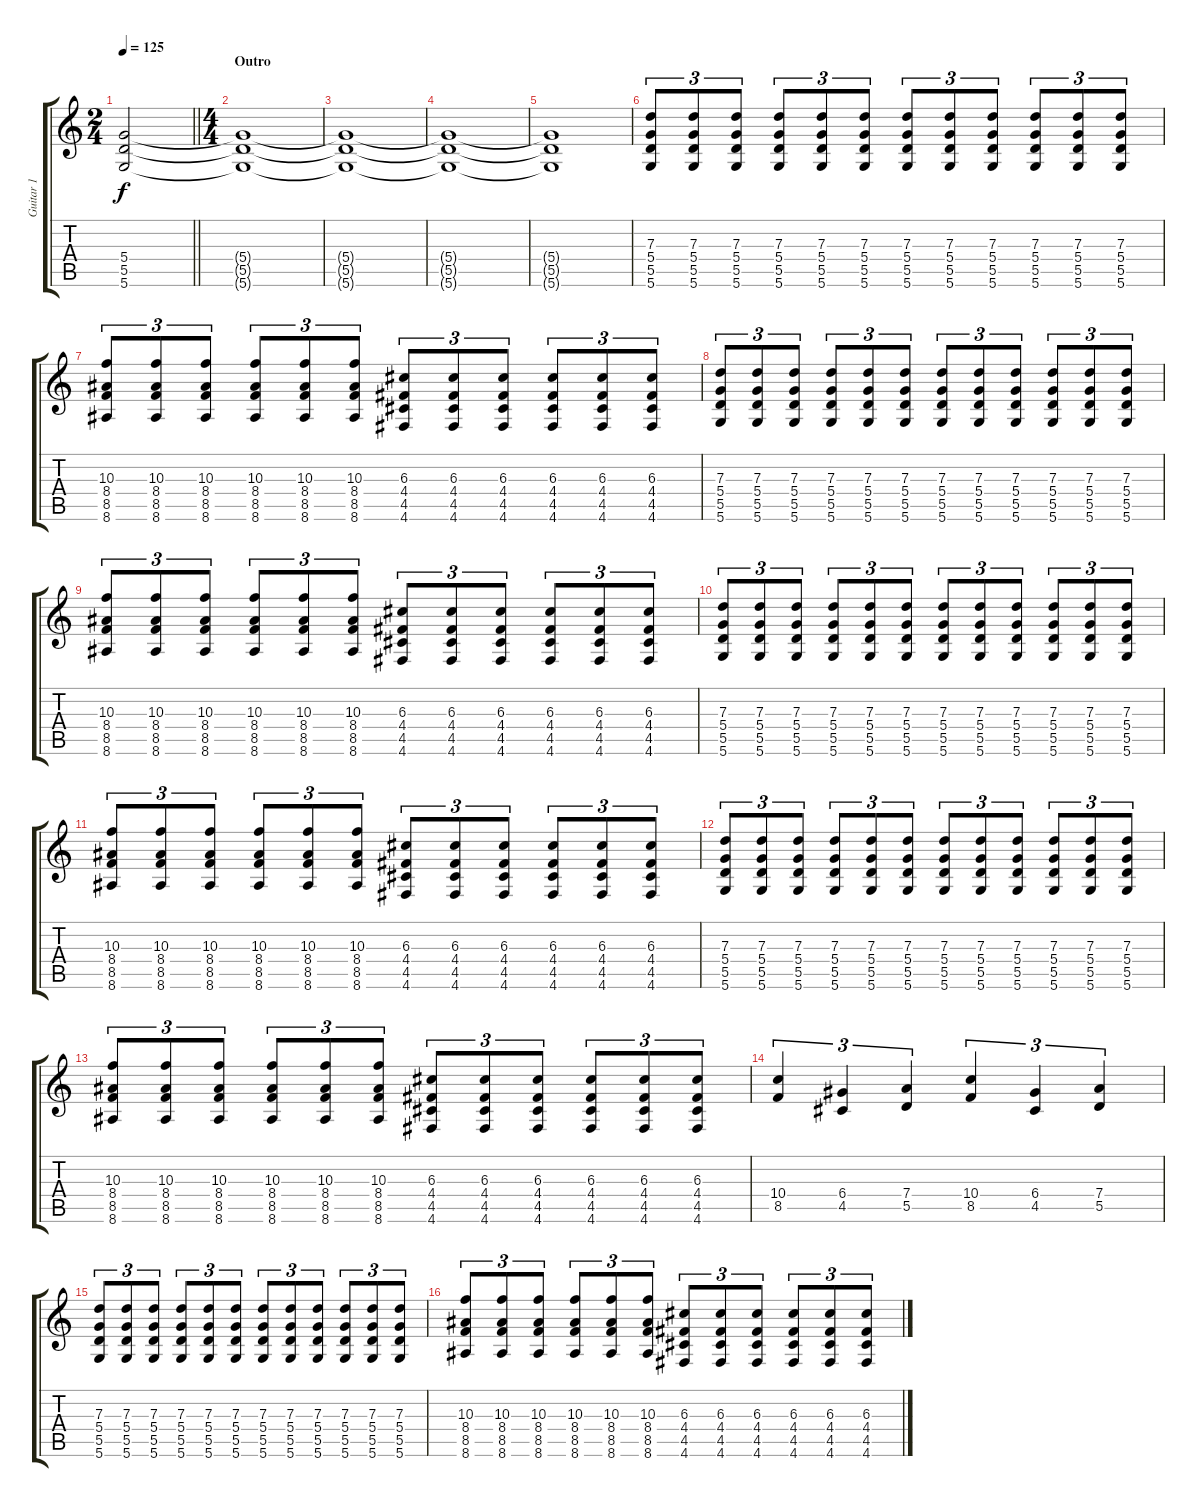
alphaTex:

\track ("Guitar 1" "Guitar 1") {instrument distortionguitar}
\staff {score tabs}
\tuning (E4 B3 G3 D3 A2 D2) {hide}
\ts (2 4)
\tempo 125
\clef g2
\barLineRight lightlight
\ks c
(5.4 5.5 5.6).2{dy f} |
\ts (4 4)
\section ("" "Outro")
(5.4{t} 5.5{t} 5.6{t}).1 |
(5.4{t} 5.5{t} 5.6{t}).1 |
(5.4{t} 5.5{t} 5.6{t}).1 |
(5.4{t} 5.5{t} 5.6{t}).1 |
(7.3 5.4 5.5 5.6).8{tu (3 2)} (7.3 5.4 5.5 5.6).8{tu (3 2)} (7.3 5.4 5.5 5.6).8{tu (3 2)} (7.3 5.4 5.5 5.6).8{tu (3 2)} (7.3 5.4 5.5 5.6).8{tu (3 2)} (7.3 5.4 5.5 5.6).8{tu (3 2)} (7.3 5.4 5.5 5.6).8{tu (3 2)} (7.3 5.4 5.5 5.6).8{tu (3 2)} (7.3 5.4 5.5 5.6).8{tu (3 2)} (7.3 5.4 5.5 5.6).8{tu (3 2)} (7.3 5.4 5.5 5.6).8{tu (3 2)} (7.3 5.4 5.5 5.6).8{tu (3 2)} |
(10.3 8.4 8.5 8.6).8{tu (3 2)} (10.3 8.4 8.5 8.6).8{tu (3 2)} (10.3 8.4 8.5 8.6).8{tu (3 2)} (10.3 8.4 8.5 8.6).8{tu (3 2)} (10.3 8.4 8.5 8.6).8{tu (3 2)} (10.3 8.4 8.5 8.6).8{tu (3 2)} (6.3 4.4 4.5 4.6).8{tu (3 2)} (6.3 4.4 4.5 4.6).8{tu (3 2)} (6.3 4.4 4.5 4.6).8{tu (3 2)} (6.3 4.4 4.5 4.6).8{tu (3 2)} (6.3 4.4 4.5 4.6).8{tu (3 2)} (6.3 4.4 4.5 4.6).8{tu (3 2)} |
(7.3 5.4 5.5 5.6).8{tu (3 2)} (7.3 5.4 5.5 5.6).8{tu (3 2)} (7.3 5.4 5.5 5.6).8{tu (3 2)} (7.3 5.4 5.5 5.6).8{tu (3 2)} (7.3 5.4 5.5 5.6).8{tu (3 2)} (7.3 5.4 5.5 5.6).8{tu (3 2)} (7.3 5.4 5.5 5.6).8{tu (3 2)} (7.3 5.4 5.5 5.6).8{tu (3 2)} (7.3 5.4 5.5 5.6).8{tu (3 2)} (7.3 5.4 5.5 5.6).8{tu (3 2)} (7.3 5.4 5.5 5.6).8{tu (3 2)} (7.3 5.4 5.5 5.6).8{tu (3 2)} |
(10.3 8.4 8.5 8.6).8{tu (3 2)} (10.3 8.4 8.5 8.6).8{tu (3 2)} (10.3 8.4 8.5 8.6).8{tu (3 2)} (10.3 8.4 8.5 8.6).8{tu (3 2)} (10.3 8.4 8.5 8.6).8{tu (3 2)} (10.3 8.4 8.5 8.6).8{tu (3 2)} (6.3 4.4 4.5 4.6).8{tu (3 2)} (6.3 4.4 4.5 4.6).8{tu (3 2)} (6.3 4.4 4.5 4.6).8{tu (3 2)} (6.3 4.4 4.5 4.6).8{tu (3 2)} (6.3 4.4 4.5 4.6).8{tu (3 2)} (6.3 4.4 4.5 4.6).8{tu (3 2)} |
(7.3 5.4 5.5 5.6).8{tu (3 2)} (7.3 5.4 5.5 5.6).8{tu (3 2)} (7.3 5.4 5.5 5.6).8{tu (3 2)} (7.3 5.4 5.5 5.6).8{tu (3 2)} (7.3 5.4 5.5 5.6).8{tu (3 2)} (7.3 5.4 5.5 5.6).8{tu (3 2)} (7.3 5.4 5.5 5.6).8{tu (3 2)} (7.3 5.4 5.5 5.6).8{tu (3 2)} (7.3 5.4 5.5 5.6).8{tu (3 2)} (7.3 5.4 5.5 5.6).8{tu (3 2)} (7.3 5.4 5.5 5.6).8{tu (3 2)} (7.3 5.4 5.5 5.6).8{tu (3 2)} |
(10.3 8.4 8.5 8.6).8{tu (3 2)} (10.3 8.4 8.5 8.6).8{tu (3 2)} (10.3 8.4 8.5 8.6).8{tu (3 2)} (10.3 8.4 8.5 8.6).8{tu (3 2)} (10.3 8.4 8.5 8.6).8{tu (3 2)} (10.3 8.4 8.5 8.6).8{tu (3 2)} (6.3 4.4 4.5 4.6).8{tu (3 2)} (6.3 4.4 4.5 4.6).8{tu (3 2)} (6.3 4.4 4.5 4.6).8{tu (3 2)} (6.3 4.4 4.5 4.6).8{tu (3 2)} (6.3 4.4 4.5 4.6).8{tu (3 2)} (6.3 4.4 4.5 4.6).8{tu (3 2)} |
(7.3 5.4 5.5 5.6).8{tu (3 2)} (7.3 5.4 5.5 5.6).8{tu (3 2)} (7.3 5.4 5.5 5.6).8{tu (3 2)} (7.3 5.4 5.5 5.6).8{tu (3 2)} (7.3 5.4 5.5 5.6).8{tu (3 2)} (7.3 5.4 5.5 5.6).8{tu (3 2)} (7.3 5.4 5.5 5.6).8{tu (3 2)} (7.3 5.4 5.5 5.6).8{tu (3 2)} (7.3 5.4 5.5 5.6).8{tu (3 2)} (7.3 5.4 5.5 5.6).8{tu (3 2)} (7.3 5.4 5.5 5.6).8{tu (3 2)} (7.3 5.4 5.5 5.6).8{tu (3 2)} |
(10.3 8.4 8.5 8.6).8{tu (3 2)} (10.3 8.4 8.5 8.6).8{tu (3 2)} (10.3 8.4 8.5 8.6).8{tu (3 2)} (10.3 8.4 8.5 8.6).8{tu (3 2)} (10.3 8.4 8.5 8.6).8{tu (3 2)} (10.3 8.4 8.5 8.6).8{tu (3 2)} (6.3 4.4 4.5 4.6).8{tu (3 2)} (6.3 4.4 4.5 4.6).8{tu (3 2)} (6.3 4.4 4.5 4.6).8{tu (3 2)} (6.3 4.4 4.5 4.6).8{tu (3 2)} (6.3 4.4 4.5 4.6).8{tu (3 2)} (6.3 4.4 4.5 4.6).8{tu (3 2)} |
(10.4 8.5).4{tu (3 2)} (6.4 4.5).4{tu (3 2)} (7.4 5.5).4{tu (3 2)} (10.4 8.5).4{tu (3 2)} (6.4 4.5).4{tu (3 2)} (7.4 5.5).4{tu (3 2)} |
(7.3 5.4 5.5 5.6).8{tu (3 2)} (7.3 5.4 5.5 5.6).8{tu (3 2)} (7.3 5.4 5.5 5.6).8{tu (3 2)} (7.3 5.4 5.5 5.6).8{tu (3 2)} (7.3 5.4 5.5 5.6).8{tu (3 2)} (7.3 5.4 5.5 5.6).8{tu (3 2)} (7.3 5.4 5.5 5.6).8{tu (3 2)} (7.3 5.4 5.5 5.6).8{tu (3 2)} (7.3 5.4 5.5 5.6).8{tu (3 2)} (7.3 5.4 5.5 5.6).8{tu (3 2)} (7.3 5.4 5.5 5.6).8{tu (3 2)} (7.3 5.4 5.5 5.6).8{tu (3 2)} |
(10.3 8.4 8.5 8.6).8{tu (3 2)} (10.3 8.4 8.5 8.6).8{tu (3 2)} (10.3 8.4 8.5 8.6).8{tu (3 2)} (10.3 8.4 8.5 8.6).8{tu (3 2)} (10.3 8.4 8.5 8.6).8{tu (3 2)} (10.3 8.4 8.5 8.6).8{tu (3 2)} (6.3 4.4 4.5 4.6).8{tu (3 2)} (6.3 4.4 4.5 4.6).8{tu (3 2)} (6.3 4.4 4.5 4.6).8{tu (3 2)} (6.3 4.4 4.5 4.6).8{tu (3 2)} (6.3 4.4 4.5 4.6).8{tu (3 2)} (6.3 4.4 4.5 4.6).8{tu (3 2)}
